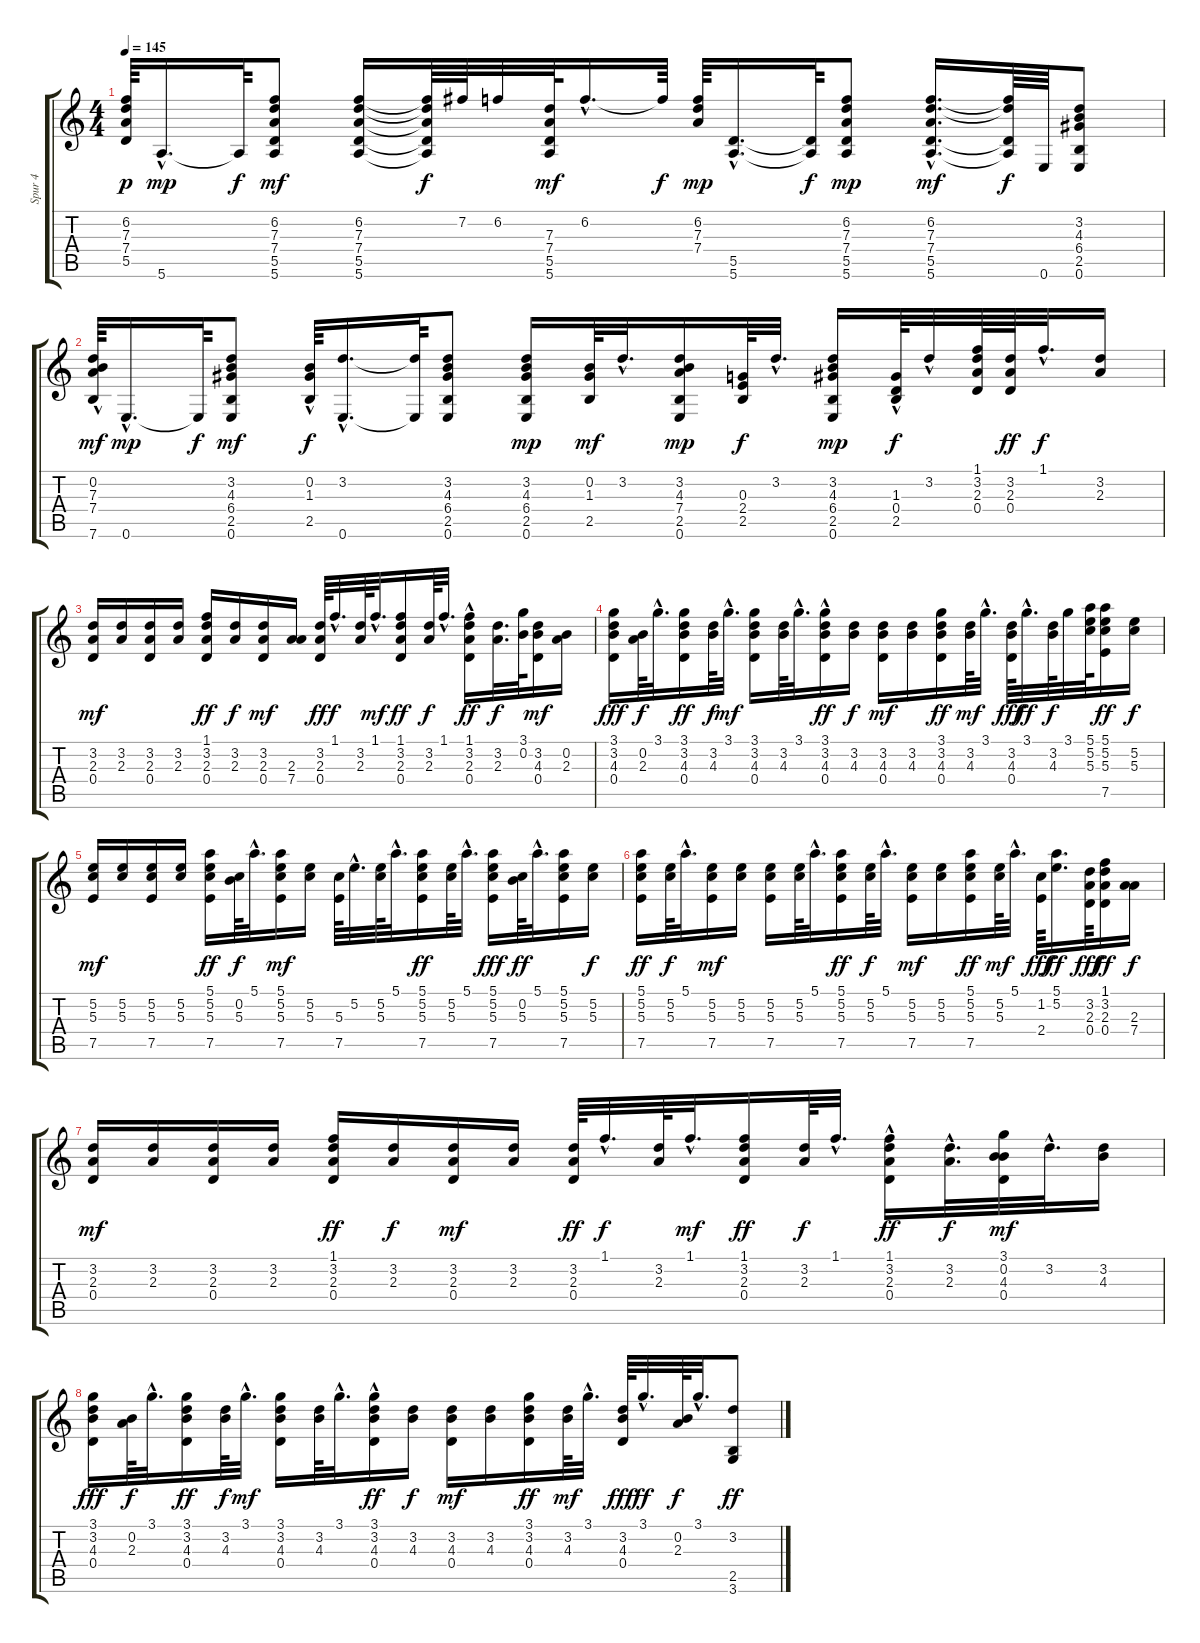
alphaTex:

\track ("Spur 4" "Spur 4") {instrument acousticguitarsteel}
\staff {score tabs}
\tuning (E4 B3 G3 D3 A2 E2) {hide}
\ts (4 4)
\tempo 145
\clef g2
\ks c
(6.2 7.3 7.4 5.5).64{dy p} 5.6{hac}.16{d dy mp} 5.6{t}.64{dy f} (6.2 7.3 7.4 5.5 5.6).8{dy mf} (6.2 7.3 7.4 5.5 5.6).16 (6.2{t} 7.3{t} 7.4{t} 5.5{t} 5.6{t}).64{dy f} 7.2.64 6.2.32 (7.3 7.4 5.5 5.6).64{dy mf} 6.2{hac}.16{d} 6.2{t}.64{dy f} (6.2 7.3 7.4).64{dy mp} (5.5{hac} 5.6{hac}).16{d} (5.5{t} 5.6{t}).64{dy f} (6.2 7.3 7.4 5.5 5.6).8{dy mp} (6.2{hac} 7.3{hac} 7.4{hac} 5.5{hac} 5.6{hac}).16{d dy mf} (6.2{t} 7.3{t} 5.5{t} 5.6{t}).64{dy f} 0.6.64 (3.2 4.3 6.4 2.5 0.6).8 |
(0.2{hac} 7.3{hac} 7.4{hac} 7.6).64{dy mf} 0.6{hac}.16{d dy mp} 0.6{t}.64{dy f} (3.2 4.3 6.4 2.5 0.6).8{dy mf} (0.2{hac} 1.3{hac} 2.5).64{dy f} (3.2{hac} 0.6{hac}).16{d} (3.2{t} 0.6{t}).64 (3.2 4.3 6.4 2.5 0.6).8 (3.2 4.3 6.4 2.5 0.6).16{dy mp} (0.2 1.3 2.5).64{dy mf} 3.2{hac}.32{d} (3.2 4.3 7.4 2.5 0.6).16{dy mp} (0.3 2.4 2.5).64{dy f} 3.2{hac}.32{d} (3.2 4.3 6.4 2.5 0.6).16{dy mp} (1.3 0.4{hac} 2.5{hac}).64{dy f} 3.2{hac}.32 (1.1 3.2 2.3 0.4).64 (3.2 2.3 0.4).64{dy ff} 1.1{hac}.32{d dy f} (3.2 2.3).16 |
(3.2 2.3 0.4).16{dy mf} (3.2 2.3).16 (3.2 2.3 0.4).16 (3.2 2.3).16 (1.1 3.2 2.3 0.4).16{dy ff} (3.2 2.3).16{dy f} (3.2 2.3 0.4).16{dy mf} (2.3 7.4).16 (3.2 2.3 0.4).64{dy ff} 1.1{hac}.32{d dy f} (3.2 2.3).64 1.1{hac}.32{d dy mf} (1.1 3.2 2.3 0.4).16{dy ff} (3.2 2.3).64{dy f} 1.1{hac}.32{d} (1.1{hac} 3.2 2.3 0.4).16{dy ff} (3.2 2.3).32{d dy f} (3.1 0.2).64 (3.2 4.3 0.4).16{dy mf} (0.2 2.3).16 |
(3.1 3.2 4.3 0.4).16{dy fff} (0.2 2.3).64{dy f} 3.1{hac}.32{d} (3.1 3.2 4.3 0.4).16{dy ff} (3.2 4.3).64{dy f} 3.1{hac}.32{d dy mf} (3.1 3.2 4.3 0.4).16 (3.2 4.3).64 3.1{hac}.32{d} (3.1{hac} 3.2 4.3 0.4).16{dy ff} (3.2 4.3).16{dy f} (3.2 4.3 0.4).16{dy mf} (3.2 4.3).16 (3.1 3.2 4.3 0.4).16{dy ff} (3.2 4.3).64{dy mf} 3.1{hac}.32{d} (3.2 4.3 0.4).64{dy fff} 3.1{hac}.32{d dy ff} (3.2 4.3).64{dy f} 3.1.32 (5.1 5.2 5.3).64 (5.1 5.2 5.3 7.5).16{dy ff} (5.2 5.3).16{dy f} |
(5.2 5.3 7.5).16{dy mf} (5.2 5.3).16 (5.2 5.3 7.5).16 (5.2 5.3).16 (5.1 5.2 5.3 7.5).16{dy ff} (0.2 5.3).64{dy f} 5.1{hac}.32{d} (5.1 5.2 5.3 7.5).16{dy mf} (5.2 5.3).16 (5.3 7.5).64 5.2{hac}.32{d} (5.2 5.3).64 5.1{hac}.32{d} (5.1 5.2 5.3 7.5).16{dy ff} (5.2 5.3).64 5.1{hac}.32{d} (5.1 5.2 5.3 7.5).16{dy fff} (0.2 5.3).64{dy ff} 5.1{hac}.32{d} (5.1 5.2 5.3 7.5).16 (5.2 5.3).16{dy f} |
(5.1 5.2 5.3 7.5).16{dy ff} (5.2 5.3).64{dy f} 5.1{hac}.32{d} (5.2 5.3 7.5).16{dy mf} (5.2 5.3).16 (5.2 5.3 7.5).16 (5.2 5.3).64 5.1{hac}.32{d} (5.1 5.2 5.3 7.5).16{dy ff} (5.2 5.3).64{dy f} 5.1{hac}.32{d} (5.2 5.3 7.5).16{dy mf} (5.2 5.3).16 (5.1 5.2 5.3 7.5).16{dy ff} (5.2 5.3).64{dy mf} 5.1{hac}.32{d} (1.2 2.4).64{dy fff} (5.1 5.2).16{d dy ff} (3.2 2.3 0.4).64{dy fff} (1.1 3.2 2.3 0.4).16{dy ff} (2.3 7.4).16{dy f} |
(3.2 2.3 0.4).16{dy mf} (3.2 2.3).16 (3.2 2.3 0.4).16 (3.2 2.3).16 (1.1 3.2 2.3 0.4).16{dy ff} (3.2 2.3).16{dy f} (3.2 2.3 0.4).16{dy mf} (3.2 2.3).16 (3.2 2.3 0.4).64{dy ff} 1.1{hac}.32{d dy f} (3.2 2.3).64 1.1{hac}.32{d dy mf} (1.1 3.2 2.3 0.4).16{dy ff} (3.2 2.3).64{dy f} 1.1{hac}.32{d} (1.1{hac} 3.2 2.3 0.4).16{dy ff} (3.2{hac} 2.3{hac}).32{d dy f} (3.1 0.2 4.3 0.4).32{dy mf} 3.2{hac}.32{d} (3.2 4.3).16 |
(3.1 3.2 4.3 0.4).16{dy fff} (0.2 2.3).64{dy f} 3.1{hac}.32{d} (3.1 3.2 4.3 0.4).16{dy ff} (3.2 4.3).64{dy f} 3.1{hac}.32{d dy mf} (3.1 3.2 4.3 0.4).16 (3.2 4.3).64 3.1{hac}.32{d} (3.1{hac} 3.2 4.3 0.4).16{dy ff} (3.2 4.3).16{dy f} (3.2 4.3 0.4).16{dy mf} (3.2 4.3).16 (3.1 3.2 4.3 0.4).16{dy ff} (3.2 4.3).64{dy mf} 3.1{hac}.32{d} (3.2 4.3 0.4).64{dy fff} 3.1{hac}.32{d dy ff} (0.2 2.3).64{dy f} 3.1{hac}.32{d} (3.2 2.5 3.6).8{dy ff}
